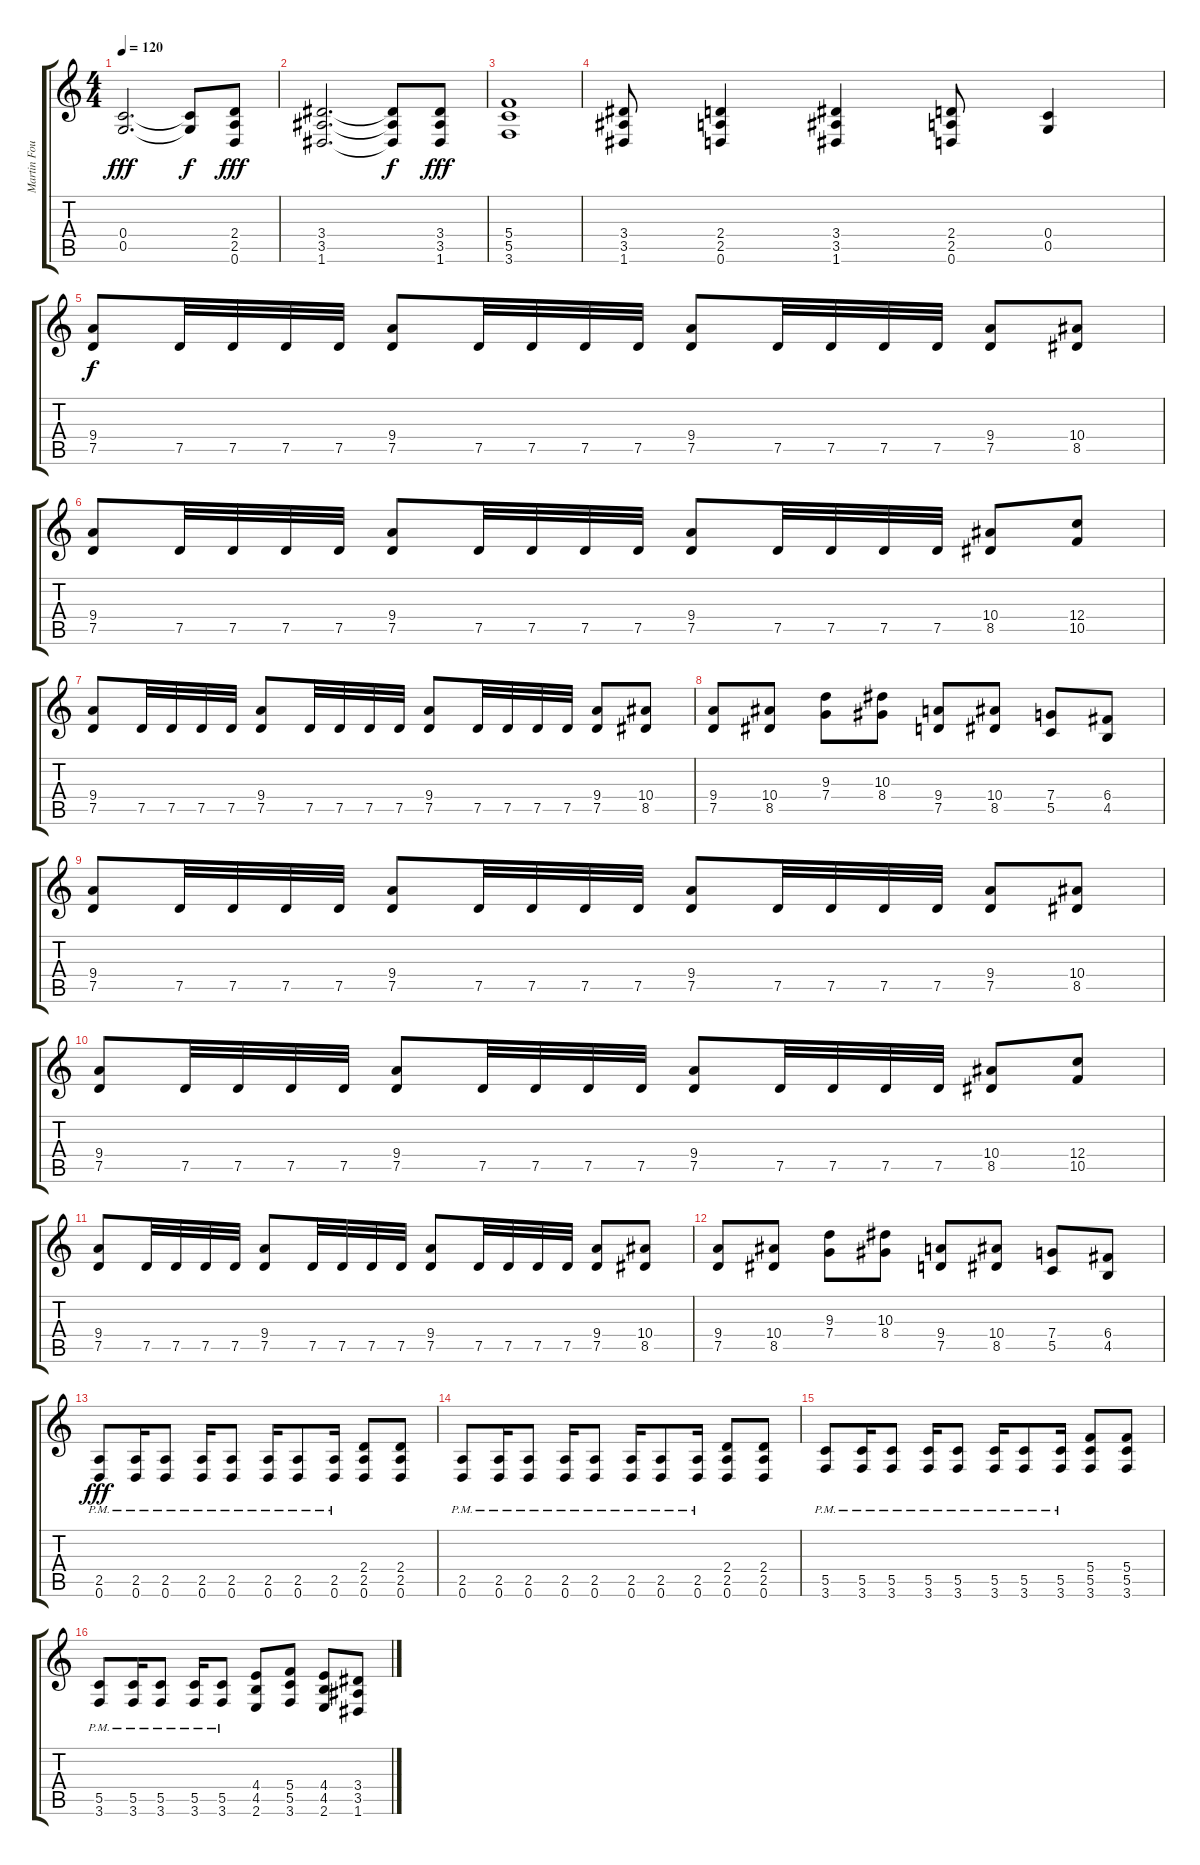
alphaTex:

\track ("Martin Foul" "Martin Fou") {instrument distortionguitar}
\staff {score tabs}
\tuning (D4 A3 F3 C3 G2 D2) {hide}
\ts (4 4)
\tempo 120
\clef g2
\ks c
(0.4 0.5).2{d dy fff} (0.4{t} 0.5{t}).8{dy f} (2.4 2.5 0.6).8{dy fff} |
(3.4 3.5 1.6).2{d} (3.4{t} 3.5{t} 1.6{t}).8{dy f} (3.4 3.5 1.6).8{dy fff} |
(5.4 5.5 3.6).1 |
(3.4 3.5 1.6).8 (2.4 2.5 0.6).4 (3.4 3.5 1.6).4 (2.4 2.5 0.6).8 (0.4 0.5).4 |
(9.4 7.5).8{dy f volume 13 balance 7} 7.5.32 7.5.32 7.5.32 7.5.32 (9.4 7.5).8 7.5.32 7.5.32 7.5.32 7.5.32 (9.4 7.5).8 7.5.32 7.5.32 7.5.32 7.5.32 (9.4 7.5).8 (10.4 8.5).8 |
(9.4 7.5).8 7.5.32 7.5.32 7.5.32 7.5.32 (9.4 7.5).8 7.5.32 7.5.32 7.5.32 7.5.32 (9.4 7.5).8 7.5.32 7.5.32 7.5.32 7.5.32 (10.4 8.5).8 (12.4 10.5).8 |
(9.4 7.5).8 7.5.32 7.5.32 7.5.32 7.5.32 (9.4 7.5).8 7.5.32 7.5.32 7.5.32 7.5.32 (9.4 7.5).8 7.5.32 7.5.32 7.5.32 7.5.32 (9.4 7.5).8 (10.4 8.5).8 |
(9.4 7.5).8 (10.4 8.5).8 (9.3 7.4).8 (10.3 8.4).8 (9.4 7.5).8 (10.4 8.5).8 (7.4 5.5).8 (6.4 4.5).8 |
(9.4 7.5).8 7.5.32 7.5.32 7.5.32 7.5.32 (9.4 7.5).8 7.5.32 7.5.32 7.5.32 7.5.32 (9.4 7.5).8 7.5.32 7.5.32 7.5.32 7.5.32 (9.4 7.5).8 (10.4 8.5).8 |
(9.4 7.5).8 7.5.32 7.5.32 7.5.32 7.5.32 (9.4 7.5).8 7.5.32 7.5.32 7.5.32 7.5.32 (9.4 7.5).8 7.5.32 7.5.32 7.5.32 7.5.32 (10.4 8.5).8 (12.4 10.5).8 |
(9.4 7.5).8 7.5.32 7.5.32 7.5.32 7.5.32 (9.4 7.5).8 7.5.32 7.5.32 7.5.32 7.5.32 (9.4 7.5).8 7.5.32 7.5.32 7.5.32 7.5.32 (9.4 7.5).8 (10.4 8.5).8 |
(9.4 7.5).8 (10.4 8.5).8 (9.3 7.4).8 (10.3 8.4).8 (9.4 7.5).8 (10.4 8.5).8 (7.4 5.5).8 (6.4 4.5).8 |
(2.5{pm} 0.6{pm}).8{dy fff} (2.5{pm} 0.6{pm}).16 (2.5{pm} 0.6{pm}).8 (2.5{pm} 0.6{pm}).16 (2.5{pm} 0.6{pm}).8 (2.5{pm} 0.6{pm}).16 (2.5{pm} 0.6{pm}).8 (2.5{pm} 0.6{pm}).16 (2.4 2.5 0.6).8 (2.4 2.5 0.6).8 |
(2.5{pm} 0.6{pm}).8 (2.5{pm} 0.6{pm}).16 (2.5{pm} 0.6{pm}).8 (2.5{pm} 0.6{pm}).16 (2.5{pm} 0.6{pm}).8 (2.5{pm} 0.6{pm}).16 (2.5{pm} 0.6{pm}).8 (2.5{pm} 0.6{pm}).16 (2.4 2.5 0.6).8 (2.4 2.5 0.6).8 |
(5.5{pm} 3.6{pm}).8 (5.5{pm} 3.6{pm}).16 (5.5{pm} 3.6{pm}).8 (5.5{pm} 3.6{pm}).16 (5.5{pm} 3.6{pm}).8 (5.5{pm} 3.6{pm}).16 (5.5{pm} 3.6{pm}).8 (5.5{pm} 3.6{pm}).16 (5.4 5.5 3.6).8 (5.4 5.5 3.6).8 |
(5.5{pm} 3.6{pm}).8 (5.5{pm} 3.6{pm}).16 (5.5{pm} 3.6{pm}).8 (5.5{pm} 3.6{pm}).16 (5.5{pm} 3.6{pm}).8 (4.4 4.5 2.6).8 (5.4 5.5 3.6).8 (4.4 4.5 2.6).8 (3.4 3.5 1.6).8
